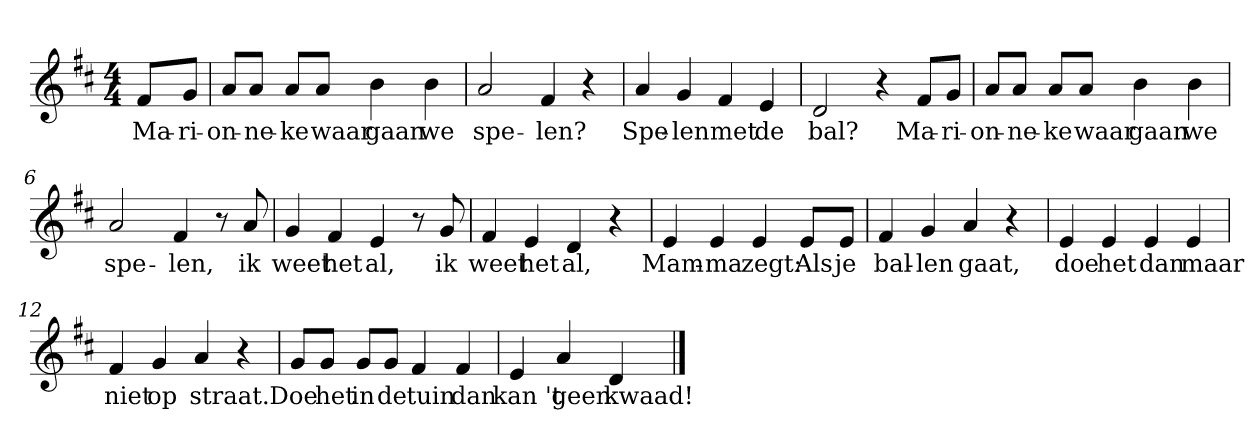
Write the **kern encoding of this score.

**kern	**text
*part1	*part1
*staff1	*staff1
*clefG2	*
*k[f#c#]	*
*D:	*
*M4/4	*
*MM120	*
=	=
8f#/L	Ma-
8g/J	-ri-
=1	=1
8a/L	-on-
8a/J	-ne-
8a/L	-ke
8a/J	waar
4b	gaan
4b	we
=2	=2
2a	spe-
4f#	-len?
4r	.
=3	=3
4a	Spe-
4g	-len
4f#	met
4e	de
=4	=4
2d	bal?
4r	.
8f#/L	Ma-
8g/J	-ri-
=5	=5
8a/L	-on-
8a/J	-ne-
8a/L	-ke
8a/J	waar
4b	gaan
4b	we
=6	=6
2a	spe-
4f#	-len,
8r	.
8a	ik
=7	=7
4g	weet
4f#	het
4e	al,
8r	.
8g	ik
=8	=8
4f#	weet
4e	het
4d	al,
4r	.
=9	=9
4e	Mam-
4e	-ma
4e	zegt:
8e/L	Als
8e/J	je
=10	=10
4f#	bal-
4g	-len
4a	gaat,
4r	.
=11	=11
4e	doe
4e	het
4e	dan
4e	maar
=12	=12
4f#	niet
4g	op
4a	straat.
4r	.
=13	=13
8g/L	Doe
8g/J	het
8g/L	in
8g/J	de
4f#	tuin
4f#	dan
=14	=14
4e	kan 't
4a	geen
4d	kwaad!
==	==
*-	*-
